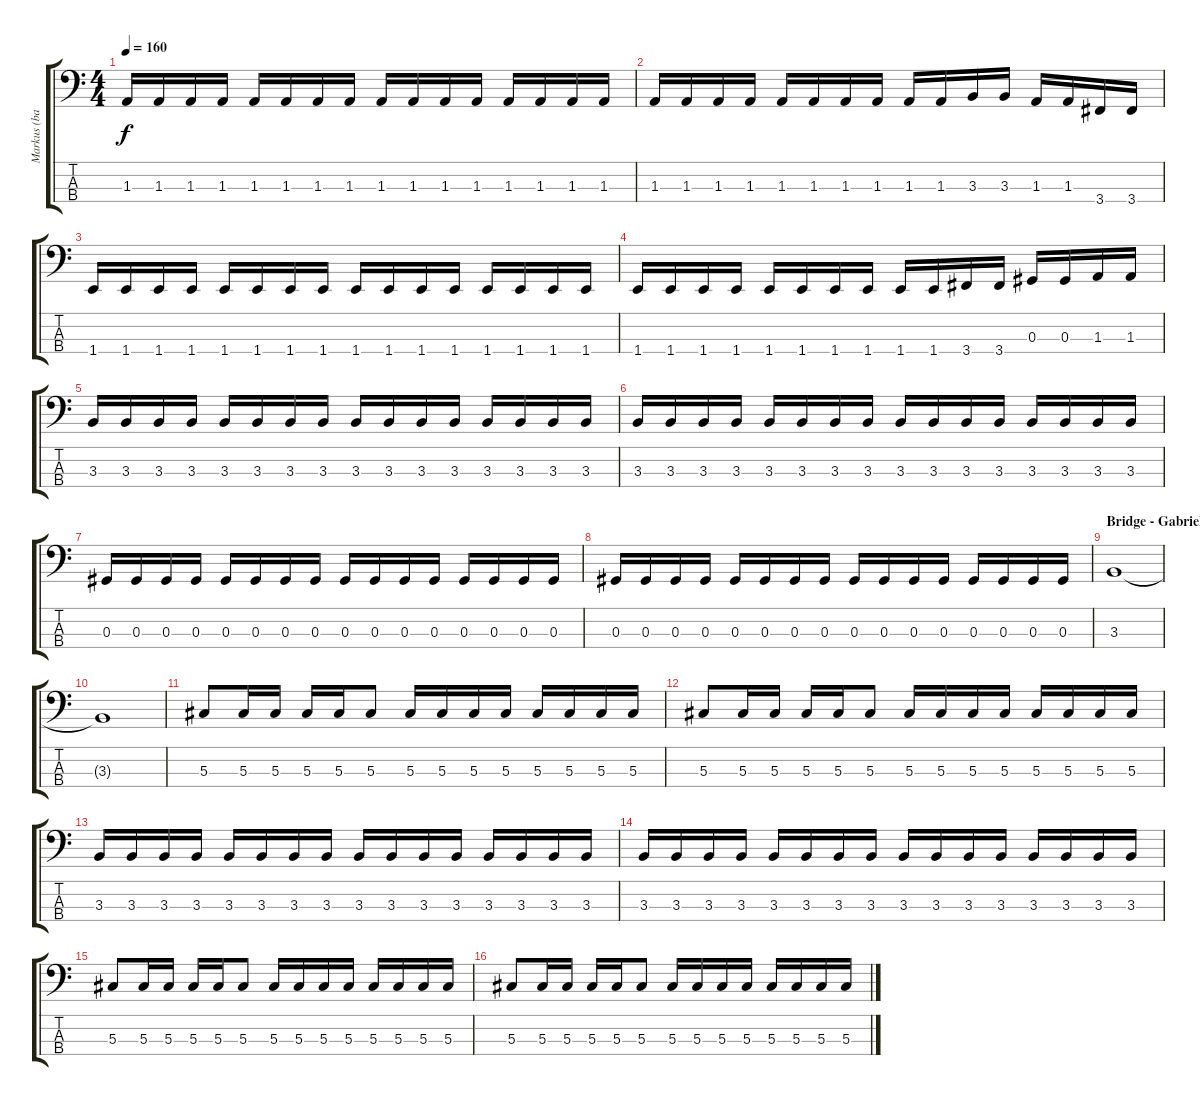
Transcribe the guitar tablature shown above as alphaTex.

\track ("Markus (bass)" "Markus (ba") {instrument electricbassfinger}
\staff {score tabs}
\tuning (Gb2 Db2 Ab1 Eb1) {hide}
\ts (4 4)
\tempo 160
\clef f4
\ks c
1.3.16{dy f} 1.3.16 1.3.16 1.3.16 1.3.16 1.3.16 1.3.16 1.3.16 1.3.16 1.3.16 1.3.16 1.3.16 1.3.16 1.3.16 1.3.16 1.3.16 |
1.3.16 1.3.16 1.3.16 1.3.16 1.3.16 1.3.16 1.3.16 1.3.16 1.3.16 1.3.16 3.3.16 3.3.16 1.3.16 1.3.16 3.4.16 3.4.16 |
1.4.16 1.4.16 1.4.16 1.4.16 1.4.16 1.4.16 1.4.16 1.4.16 1.4.16 1.4.16 1.4.16 1.4.16 1.4.16 1.4.16 1.4.16 1.4.16 |
1.4.16 1.4.16 1.4.16 1.4.16 1.4.16 1.4.16 1.4.16 1.4.16 1.4.16 1.4.16 3.4.16 3.4.16 0.3.16 0.3.16 1.3.16 1.3.16 |
3.3.16 3.3.16 3.3.16 3.3.16 3.3.16 3.3.16 3.3.16 3.3.16 3.3.16 3.3.16 3.3.16 3.3.16 3.3.16 3.3.16 3.3.16 3.3.16 |
3.3.16 3.3.16 3.3.16 3.3.16 3.3.16 3.3.16 3.3.16 3.3.16 3.3.16 3.3.16 3.3.16 3.3.16 3.3.16 3.3.16 3.3.16 3.3.16 |
0.3.16 0.3.16 0.3.16 0.3.16 0.3.16 0.3.16 0.3.16 0.3.16 0.3.16 0.3.16 0.3.16 0.3.16 0.3.16 0.3.16 0.3.16 0.3.16 |
0.3.16 0.3.16 0.3.16 0.3.16 0.3.16 0.3.16 0.3.16 0.3.16 0.3.16 0.3.16 0.3.16 0.3.16 0.3.16 0.3.16 0.3.16 0.3.16 |
\section ("" "Bridge - Gabriel")
3.3.1 |
3.3{t}.1 |
5.3.8 5.3.16 5.3.16 5.3.16 5.3.16 5.3.8 5.3.16 5.3.16 5.3.16 5.3.16 5.3.16 5.3.16 5.3.16 5.3.16 |
5.3.8 5.3.16 5.3.16 5.3.16 5.3.16 5.3.8 5.3.16 5.3.16 5.3.16 5.3.16 5.3.16 5.3.16 5.3.16 5.3.16 |
3.3.16 3.3.16 3.3.16 3.3.16 3.3.16 3.3.16 3.3.16 3.3.16 3.3.16 3.3.16 3.3.16 3.3.16 3.3.16 3.3.16 3.3.16 3.3.16 |
3.3.16 3.3.16 3.3.16 3.3.16 3.3.16 3.3.16 3.3.16 3.3.16 3.3.16 3.3.16 3.3.16 3.3.16 3.3.16 3.3.16 3.3.16 3.3.16 |
5.3.8 5.3.16 5.3.16 5.3.16 5.3.16 5.3.8 5.3.16 5.3.16 5.3.16 5.3.16 5.3.16 5.3.16 5.3.16 5.3.16 |
5.3.8 5.3.16 5.3.16 5.3.16 5.3.16 5.3.8 5.3.16 5.3.16 5.3.16 5.3.16 5.3.16 5.3.16 5.3.16 5.3.16
